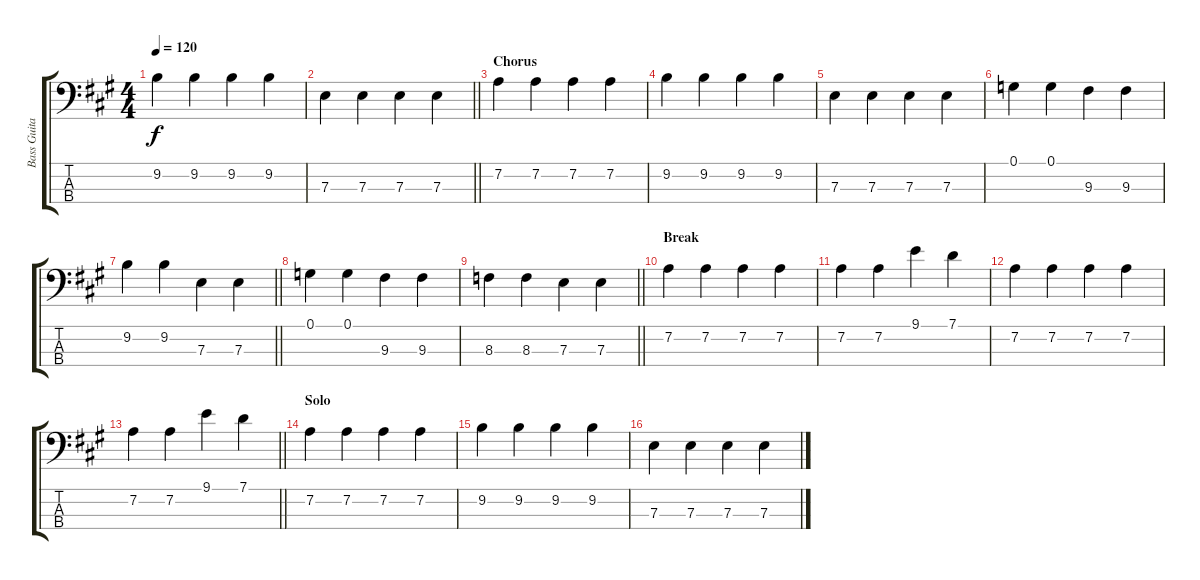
\track ("Bass Guitar" "Bass Guita") {instrument electricbassfinger}
\staff {score tabs}
\tuning (G2 D2 A1 E1) {hide}
\ts (4 4)
\tempo 120
\clef f4
\ks a
9.2.4{dy f} 9.2.4 9.2.4 9.2.4 |
\barLineRight lightlight
7.3.4 7.3.4 7.3.4 7.3.4 |
\section ("" "Chorus")
7.2.4 7.2.4 7.2.4 7.2.4 |
9.2.4 9.2.4 9.2.4 9.2.4 |
7.3.4 7.3.4 7.3.4 7.3.4 |
0.1.4 0.1.4 9.3.4 9.3.4 |
\barLineRight lightlight
9.2.4 9.2.4 7.3.4 7.3.4 |
0.1.4 0.1.4 9.3.4 9.3.4 |
\barLineRight lightlight
8.3.4 8.3.4 7.3.4 7.3.4 |
\section ("" "Break")
7.2.4 7.2.4 7.2.4 7.2.4 |
7.2.4 7.2.4 9.1.4 7.1.4 |
7.2.4 7.2.4 7.2.4 7.2.4 |
\barLineRight lightlight
7.2.4 7.2.4 9.1.4 7.1.4 |
\section ("" "Solo")
7.2.4 7.2.4 7.2.4 7.2.4 |
9.2.4 9.2.4 9.2.4 9.2.4 |
7.3.4 7.3.4 7.3.4 7.3.4
